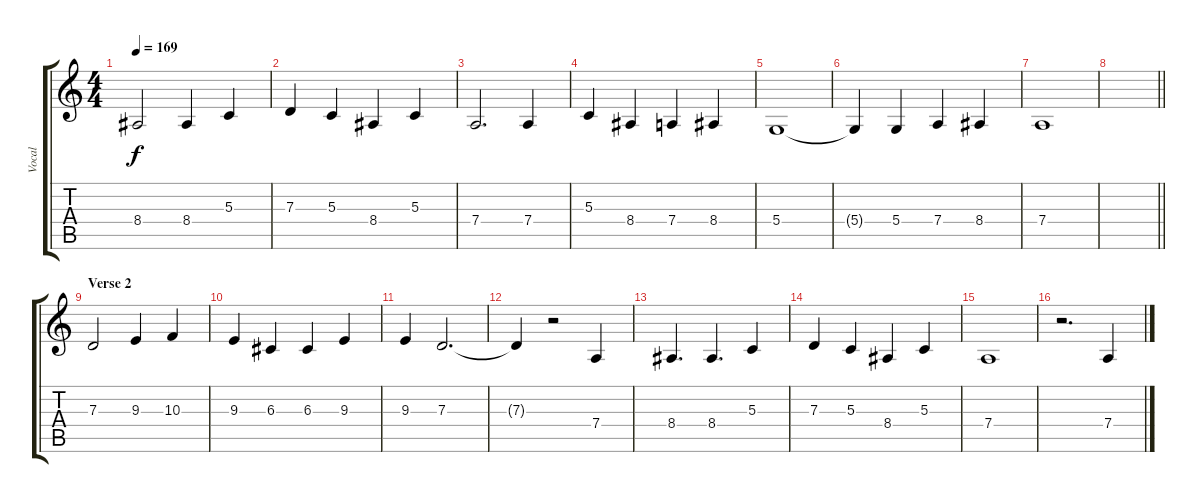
\track ("Vocal" "Vocal") {instrument vibraphone}
\staff {score tabs}
\tuning (E4 B3 G3 D3 A2 E2) {hide}
\ts (4 4)
\tempo 169
\clef g2
\ks c
8.4.2{dy f} 8.4.4 5.3.4 |
7.3.4 5.3.4 8.4.4 5.3.4 |
7.4.2{d} 7.4.4 |
5.3.4 8.4.4 7.4.4 8.4.4 |
5.4.1 |
5.4{t}.4 5.4.4 7.4.4 8.4.4 |
7.4.1 |
\barLineRight lightlight
|
\section ("" "Verse 2")
7.3.2 9.3.4 10.3.4 |
9.3.4 6.3.4 6.3.4 9.3.4 |
9.3.4 7.3.2{d} |
7.3{t}.4 r.2 7.4.4 |
8.4.4{d} 8.4.4{d} 5.3.4 |
7.3.4 5.3.4 8.4.4 5.3.4 |
7.4.1 |
r.2{d} 7.4.4
